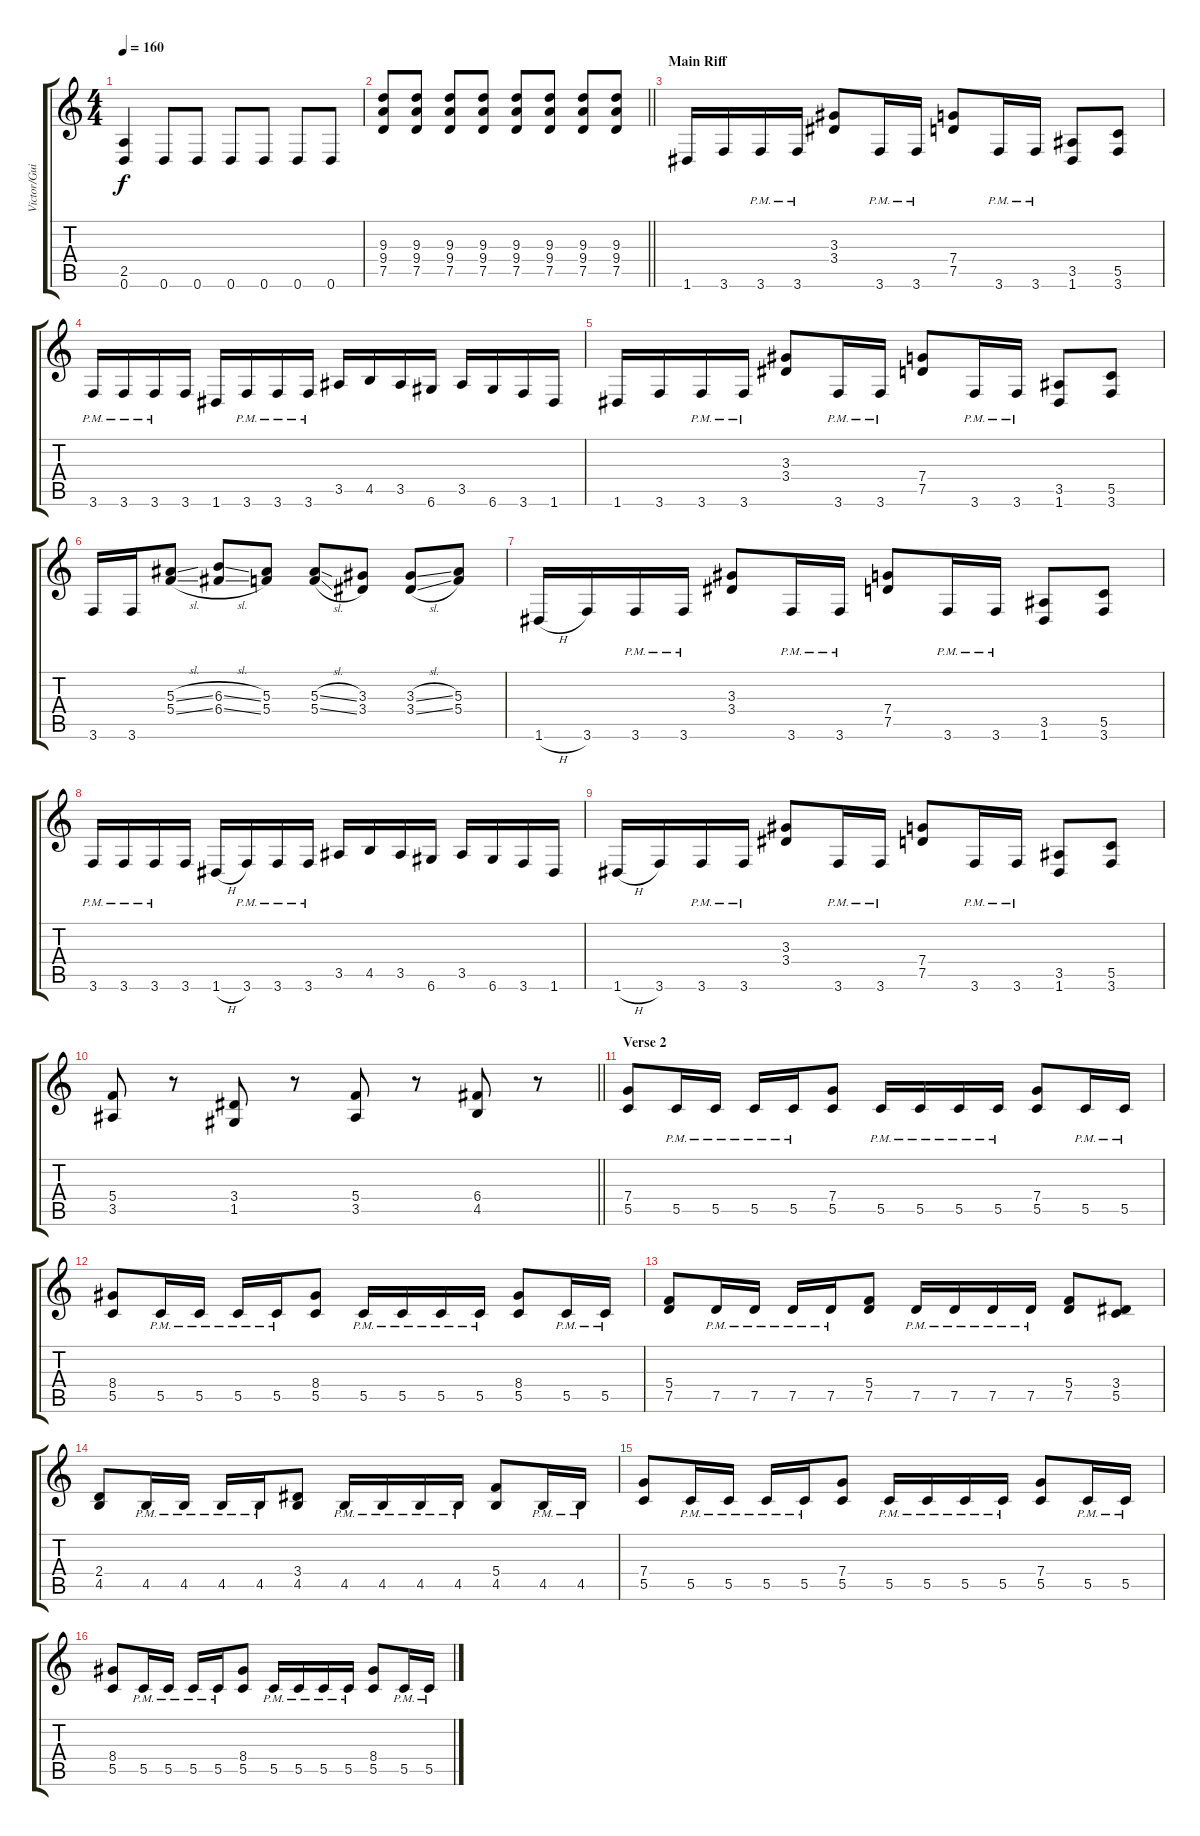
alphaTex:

\track ("Victor/Guitar II" "Victor/Gui") {instrument overdrivenguitar}
\staff {score tabs}
\tuning (D4 A3 F3 C3 G2 D2) {hide}
\ts (4 4)
\tempo 160
\clef g2
\ks c
(2.5 0.6).4{dy f} 0.6.8 0.6.8 0.6.8 0.6.8 0.6.8 0.6.8 |
\barLineRight lightlight
(9.3 9.4 7.5).8 (9.3 9.4 7.5).8 (9.3 9.4 7.5).8 (9.3 9.4 7.5).8 (9.3 9.4 7.5).8 (9.3 9.4 7.5).8 (9.3 9.4 7.5).8 (9.3 9.4 7.5).8 |
\section ("" "Main Riff")
1.6.16 3.6.16 3.6{pm}.16 3.6{pm}.16 (3.3 3.4).8 3.6{pm}.16 3.6{pm}.16 (7.4 7.5).8 3.6{pm}.16 3.6{pm}.16 (3.5 1.6).8 (5.5 3.6).8 |
3.6{pm}.16 3.6{pm}.16 3.6{pm}.16 3.6.16 1.6.16 3.6{pm}.16 3.6{pm}.16 3.6{pm}.16 3.5.16 4.5.16 3.5.16 6.6.16 3.5.16 6.6.16 3.6.16 1.6.16 |
1.6.16 3.6.16 3.6{pm}.16 3.6{pm}.16 (3.3 3.4).8 3.6{pm}.16 3.6{pm}.16 (7.4 7.5).8 3.6{pm}.16 3.6{pm}.16 (3.5 1.6).8 (5.5 3.6).8 |
3.6.16 3.6.16 (5.3{sl} 5.4{sl}).8 (6.3{sl} 6.4{sl}).8 (5.3 5.4).8 (5.3{sl} 5.4{sl}).8 (3.3 3.4).8 (3.3{sl} 3.4{sl}).8 (5.3 5.4).8 |
1.6{h}.16 3.6.16 3.6{pm}.16 3.6{pm}.16 (3.3 3.4).8 3.6{pm}.16 3.6{pm}.16 (7.4 7.5).8 3.6{pm}.16 3.6{pm}.16 (3.5 1.6).8 (5.5 3.6).8 |
3.6{pm}.16 3.6{pm}.16 3.6{pm}.16 3.6.16 1.6{h}.16 3.6{pm}.16 3.6{pm}.16 3.6{pm}.16 3.5.16 4.5.16 3.5.16 6.6.16 3.5.16 6.6.16 3.6.16 1.6.16 |
1.6{h}.16 3.6.16 3.6{pm}.16 3.6{pm}.16 (3.3 3.4).8 3.6{pm}.16 3.6{pm}.16 (7.4 7.5).8 3.6{pm}.16 3.6{pm}.16 (3.5 1.6).8 (5.5 3.6).8 |
\barLineRight lightlight
(5.4 3.5).8 r.8 (3.4 1.5).8 r.8 (5.4 3.5).8 r.8 (6.4 4.5).8 r.8 |
\section ("" "Verse 2")
(7.4 5.5).8 5.5{pm}.16 5.5{pm}.16 5.5{pm}.16 5.5{pm}.16 (7.4 5.5).8 5.5{pm}.16 5.5{pm}.16 5.5{pm}.16 5.5{pm}.16 (7.4 5.5).8 5.5{pm}.16 5.5{pm}.16 |
(8.4 5.5).8 5.5{pm}.16 5.5{pm}.16 5.5{pm}.16 5.5{pm}.16 (8.4 5.5).8 5.5{pm}.16 5.5{pm}.16 5.5{pm}.16 5.5{pm}.16 (8.4 5.5).8 5.5{pm}.16 5.5{pm}.16 |
(5.4 7.5).8 7.5{pm}.16 7.5{pm}.16 7.5{pm}.16 7.5{pm}.16 (5.4 7.5).8 7.5{pm}.16 7.5{pm}.16 7.5{pm}.16 7.5{pm}.16 (5.4 7.5).8 (3.4 5.5).8 |
(2.4 4.5).8 4.5{pm}.16 4.5{pm}.16 4.5{pm}.16 4.5{pm}.16 (3.4 4.5).8 4.5{pm}.16 4.5{pm}.16 4.5{pm}.16 4.5{pm}.16 (5.4 4.5).8 4.5{pm}.16 4.5{pm}.16 |
(7.4 5.5).8 5.5{pm}.16 5.5{pm}.16 5.5{pm}.16 5.5{pm}.16 (7.4 5.5).8 5.5{pm}.16 5.5{pm}.16 5.5{pm}.16 5.5{pm}.16 (7.4 5.5).8 5.5{pm}.16 5.5{pm}.16 |
(8.4 5.5).8 5.5{pm}.16 5.5{pm}.16 5.5{pm}.16 5.5{pm}.16 (8.4 5.5).8 5.5{pm}.16 5.5{pm}.16 5.5{pm}.16 5.5{pm}.16 (8.4 5.5).8 5.5{pm}.16 5.5{pm}.16
